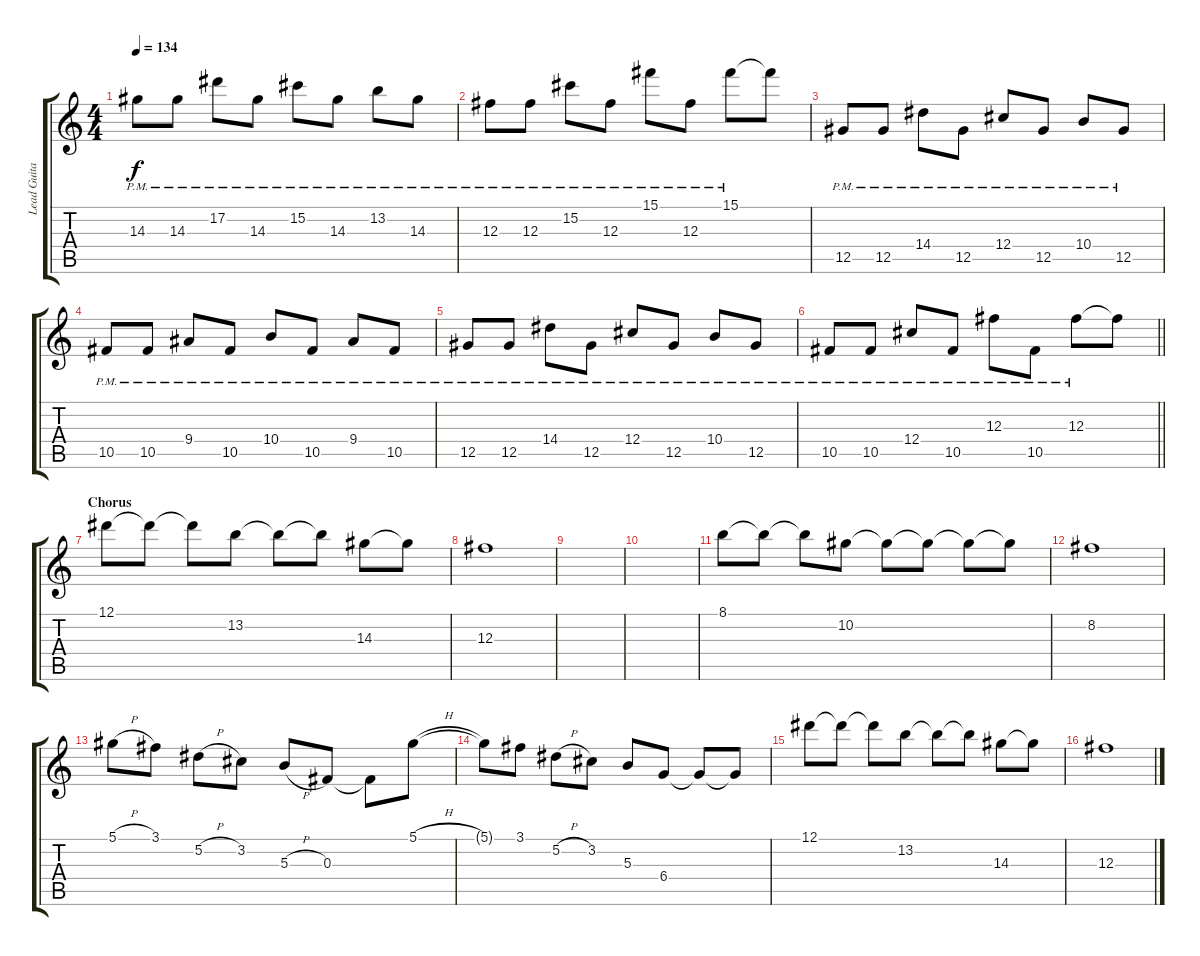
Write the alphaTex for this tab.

\track ("Lead Guitar" "Lead Guita") {instrument distortionguitar}
\staff {score tabs}
\tuning (Eb4 Bb3 Gb3 Db3 Ab2 Db2) {hide}
\ts (4 4)
\tempo 134
\clef g2
\ks c
14.3{pm}.8{dy f} 14.3{pm}.8 17.2{pm}.8 14.3{pm}.8 15.2{pm}.8 14.3{pm}.8 13.2{pm}.8 14.3{pm}.8 |
12.3{pm}.8 12.3{pm}.8 15.2{pm}.8 12.3{pm}.8 15.1{pm}.8 12.3{pm}.8 15.1{pm}.8 15.1{t}.8 |
12.5{pm}.8 12.5{pm}.8 14.4{pm}.8 12.5{pm}.8 12.4{pm}.8 12.5{pm}.8 10.4{pm}.8 12.5{pm}.8 |
10.5{pm}.8 10.5{pm}.8 9.4{pm}.8 10.5{pm}.8 10.4{pm}.8 10.5{pm}.8 9.4{pm}.8 10.5{pm}.8 |
12.5{pm}.8 12.5{pm}.8 14.4{pm}.8 12.5{pm}.8 12.4{pm}.8 12.5{pm}.8 10.4{pm}.8 12.5{pm}.8 |
\barLineRight lightlight
10.5{pm}.8 10.5{pm}.8 12.4{pm}.8 10.5{pm}.8 12.3{pm}.8 10.5{pm}.8 12.3{pm}.8 12.3{t}.8 |
\section ("" "Chorus")
12.1.8 12.1{t}.8 12.1{t}.8 13.2.8 13.2{t}.8 13.2{t}.8 14.3.8 14.3{t}.8 |
12.3.1 |
|
|
8.1.8 8.1{t}.8 8.1{t}.8 10.2.8 10.2{t}.8 10.2{t}.8 10.2{t}.8 10.2{t}.8 |
8.2.1 |
5.1{h}.8 3.1.8 5.2{h}.8 3.2.8 5.3{h}.8 0.3.8 0.3{t}.8 5.1{h}.8 |
5.1{t}.8 3.1.8 5.2{h}.8 3.2.8 5.3.8 6.4.8 6.4{t}.8 6.4{t}.8 |
12.1.8 12.1{t}.8 12.1{t}.8 13.2.8 13.2{t}.8 13.2{t}.8 14.3.8 14.3{t}.8 |
12.3.1
